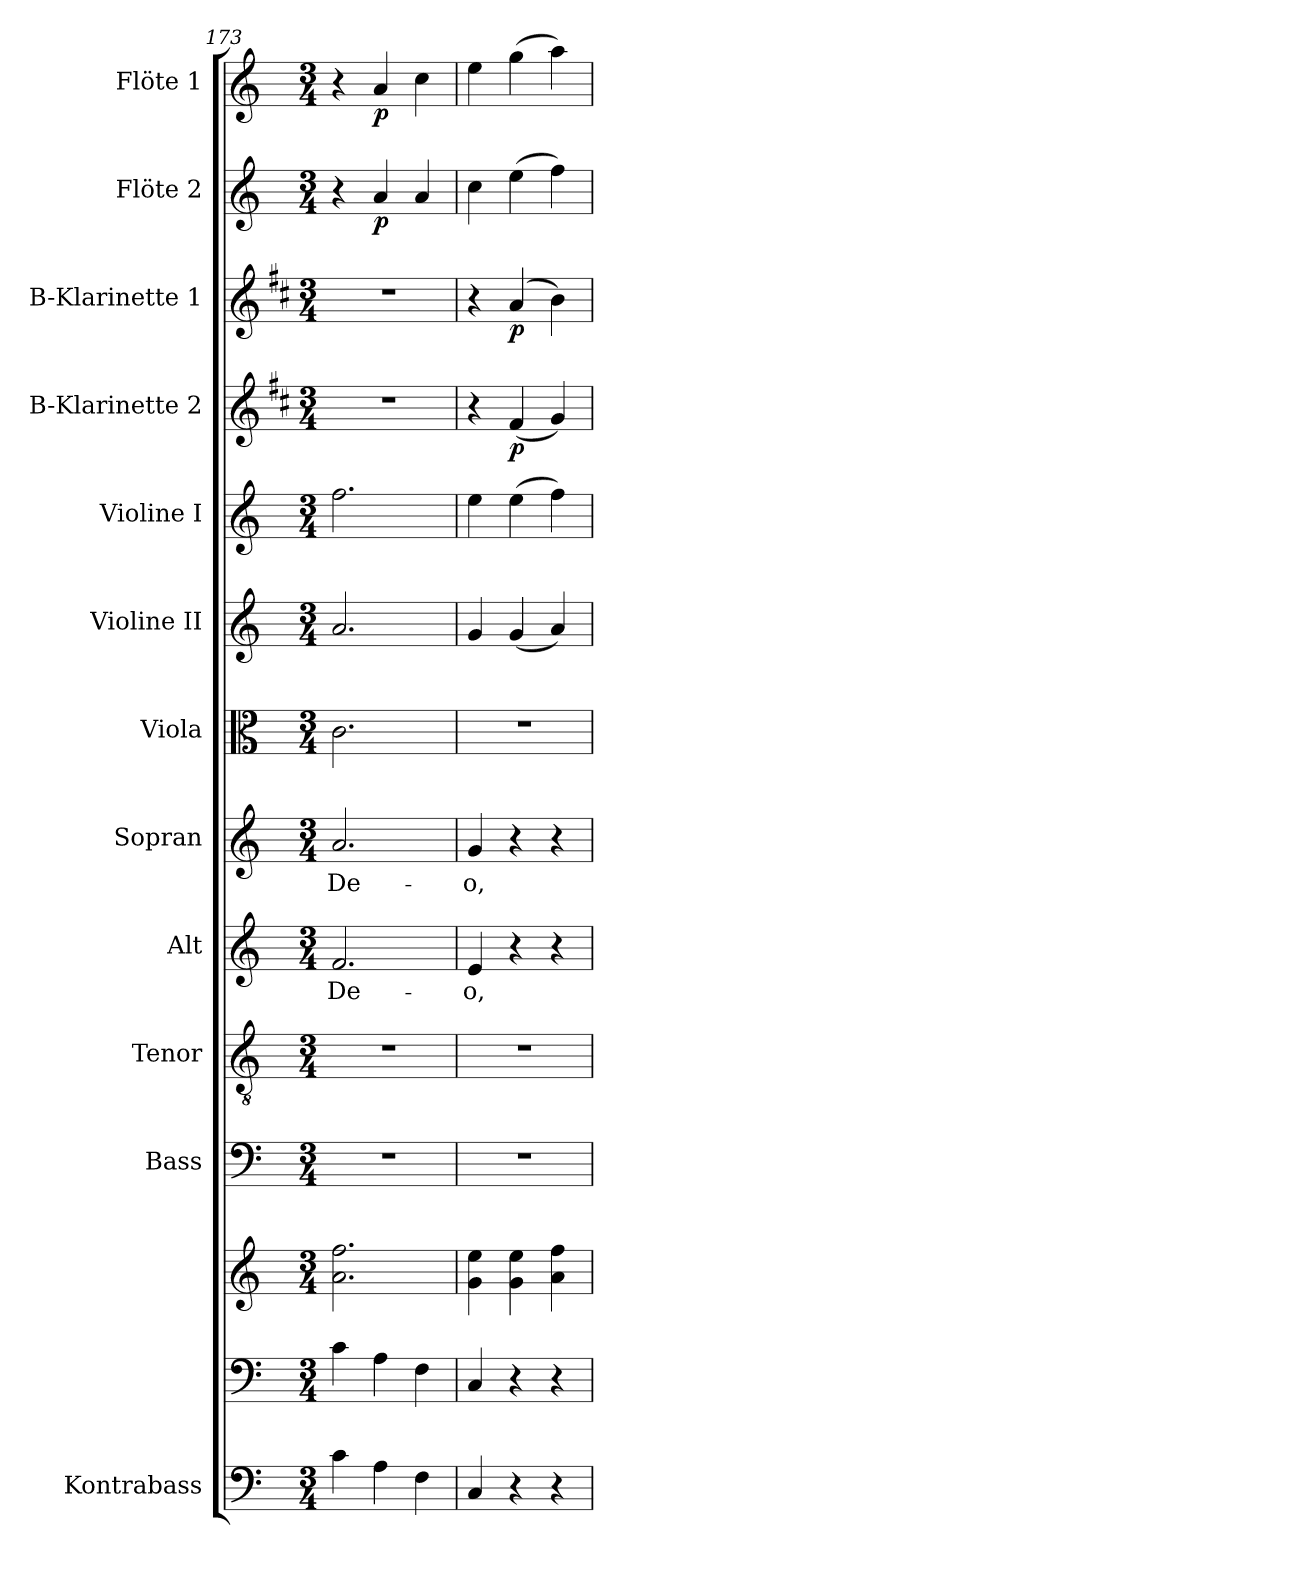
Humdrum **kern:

**kern	**kern	**kern	**kern	**kern	**kern	**text	**kern	**text	**kern	**kern	**kern	**kern	**dynam	**kern	**dynam	**kern	**dynam	**kern	**dynam
*part13	*part12	*part12	*part11	*part10	*part9	*part9	*part8	*part8	*part7	*part6	*part5	*part4	*part4	*part3	*part3	*part2	*part2	*part1	*part1
*staff14	*staff13	*staff12	*staff11	*staff10	*staff9	*staff9	*staff8	*staff8	*staff7	*staff6	*staff5	*staff4	*staff4	*staff3	*staff3	*staff2	*staff2	*staff1	*staff1
*I"Kontrabass	*	*	*I"Bass	*I"Tenor	*I"Alt	*	*I"Sopran	*	*I"Viola	*I"Violine II	*I"Violine I	*I"B-Klarinette 2	*	*I"B-Klarinette 1	*	*I"Flöte 2	*	*I"Flöte 1	*
*I'Kb.	*	*	*I'B.	*I'T.	*I'A.	*	*I'S.	*	*I'Vla.	*I'Vl. II	*I'Vl. I	*I'B Kl. 2	*	*I'B Kl. 1	*	*I'Fl. 2	*	*I'Fl. 1	*
*clefF4	*clefF4	*clefG2	*clefF4	*clefGv2	*clefG2	*	*clefG2	*	*clefC3	*clefG2	*clefG2	*clefG2	*	*clefG2	*	*clefG2	*	*clefG2	*
*ITrd7c12	*	*	*	*	*	*	*	*	*	*	*	*ITrd1c2	*	*ITrd1c2	*	*	*	*	*
*k[]	*k[]	*k[]	*k[]	*k[]	*k[]	*	*k[]	*	*k[]	*k[]	*k[]	*k[]	*	*k[]	*	*k[]	*	*k[]	*
*C:	*C:	*C:	*C:	*C:	*C:	*	*C:	*	*C:	*C:	*C:	*C:	*	*C:	*	*C:	*	*C:	*
*M3/4	*M3/4	*M3/4	*M3/4	*M3/4	*M3/4	*	*M3/4	*	*M3/4	*M3/4	*M3/4	*M3/4	*	*M3/4	*	*M3/4	*	*M3/4	*
=173	=173	=173	=173	=173	=173	=173	=173	=173	=173	=173	=173	=173	=173	=173	=173	=173	=173	=173	=173
!	!	!	!	!	!	!LO:LY:b	!	!LO:LY:b	!	!	!	!	!	!	!	!	!	!	!
4C\	4c\	2.a\ 2.ff\	2.r	2.r	2.f/	De-	2.a/	De-	2.c\	2.a/	2.ff\	2.r	.	2.r	.	4r	.	4r	.
!	!	!	!	!	!	!	!	!	!	!	!	!	!	!	!	!	!LO:DY:b	!	!LO:DY:b
4AA\	4A\	.	.	.	.	.	.	.	.	.	.	.	.	.	.	4a/	p	4a/	p
4FF\	4F\	.	.	.	.	.	.	.	.	.	.	.	.	.	.	4a/	.	4cc\	.
=174	=174	=174	=174	=174	=174	=174	=174	=174	=174	=174	=174	=174	=174	=174	=174	=174	=174	=174	=174
!	!	!	!	!	!	!LO:LY:b	!	!LO:LY:b	!	!	!	!	!	!	!	!	!	!	!
4CC/	4C/	4g\ 4ee\	2.r	2.r	4e/	-o,	4g/	-o,	2.r	4g/	4ee\	4r	.	4r	.	4cc\	.	4ee\	.
!	!	!	!	!	!	!	!	!	!	!	!	!	!LO:DY:b	!	!LO:DY:b	!	!	!	!
4r	4r	4g\ 4ee\	.	.	4r	.	4r	.	.	(<4g/	(>4ee\	(<4e/	p	(4g/	p	(>4ee\	.	(>4gg\	.
4r	4r	4a\ 4ff\	.	.	4r	.	4r	.	.	4a/)	4ff\)	4f/)	.	4a\)	.	4ff\)	.	4aa\)	.
=	=	=	=	=	=	=	=	=	=	=	=	=	=	=	=	=	=	=	=
*-	*-	*-	*-	*-	*-	*-	*-	*-	*-	*-	*-	*-	*-	*-	*-	*-	*-	*-	*-
